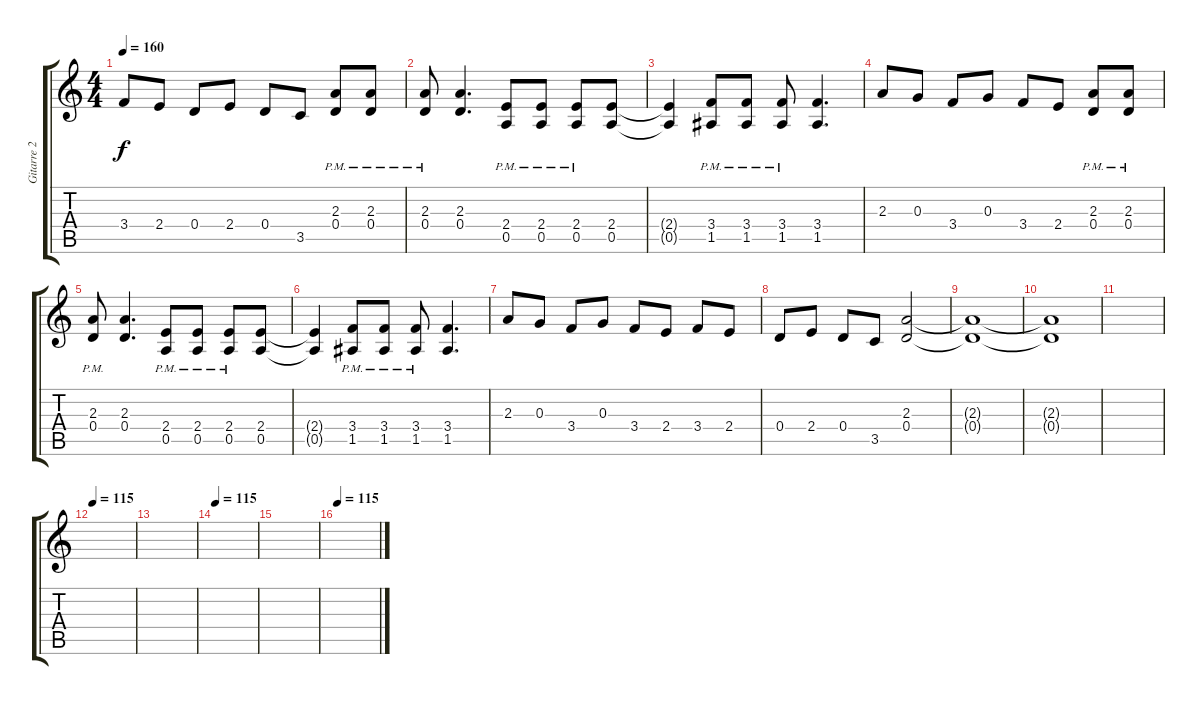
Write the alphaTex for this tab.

\track ("Gitarre 2" "Gitarre 2") {instrument overdrivenguitar}
\staff {score tabs}
\tuning (E4 B3 G3 D3 A2 E2) {hide}
\ts (4 4)
\tempo 160
\clef g2
\ks c
3.4.8{dy f} 2.4.8 0.4.8 2.4.8 0.4.8 3.5.8 (2.3{pm} 0.4{pm}).8 (2.3{pm} 0.4{pm}).8 |
(2.3{pm} 0.4{pm}).8 (2.3 0.4).4{d} (2.4{pm} 0.5{pm}).8 (2.4{pm} 0.5{pm}).8 (2.4{pm} 0.5{pm}).8 (2.4 0.5).8 |
(2.4{t} 0.5{t}).4 (3.4{pm} 1.5{pm}).8 (3.4{pm} 1.5{pm}).8 (3.4{pm} 1.5{pm}).8 (3.4 1.5).4{d} |
2.3.8 0.3.8 3.4.8 0.3.8 3.4.8 2.4.8 (2.3{pm} 0.4{pm}).8 (2.3{pm} 0.4{pm}).8 |
(2.3{pm} 0.4).8 (2.3 0.4).4{d} (2.4 0.5{pm}).8 (2.4 0.5{pm}).8 (2.4 0.5{pm}).8 (2.4 0.5).8 |
(2.4{t} 0.5{t}).4 (3.4{pm} 1.5{pm}).8 (3.4{pm} 1.5{pm}).8 (3.4{pm} 1.5{pm}).8 (3.4 1.5).4{d} |
2.3.8 0.3.8 3.4.8 0.3.8 3.4.8 2.4.8 3.4.8 2.4.8 |
0.4.8 2.4.8 0.4.8 3.5.8 (2.3 0.4).2 |
(2.3{t} 0.4{t}).1 |
(2.3{t} 0.4{t}).1 |
|
\tempo 115
|
|
\tempo 115
|
|
\tempo 115
